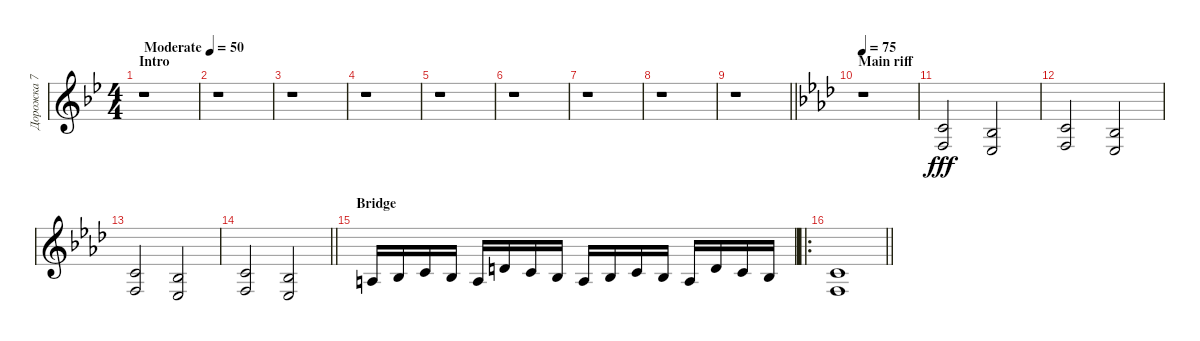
\track ("Дорожка 7" "Дорожка 7") {instrument distortionguitar}
\staff {score}
\tuning (E4 B3 G3 D3 A2 D2) {hide}
\ts (4 4)
\section ("" "Intro")
\tempo (50 "Moderate")
\clef g2
\ks gminor
r.1{dy fff instrument distortionguitar} |
r.1 |
r.1 |
r.1 |
r.1 |
r.1 |
r.1 |
r.1 |
\barLineRight lightlight
r.1 |
\section ("" "Main riff")
\tempo 75
\ks fminor
r.1 |
(3.5 3.6).2 (1.5 1.6).2 |
(3.5 3.6).2 (1.5 1.6).2 |
(3.5 3.6).2 (1.5 1.6).2 |
\barLineRight lightlight
(3.5 3.6).2 (1.5 1.6).2 |
\section ("" "Bridge")
0.5.16 1.5.16 3.5.16 1.5.16 0.5.16 0.4.16 3.5.16 1.5.16 0.5.16 1.5.16 3.5.16 1.5.16 0.5.16 0.4.16 3.5.16 1.5.16 |
\ro
\barLineRight lightlight
(3.5 3.6).1
